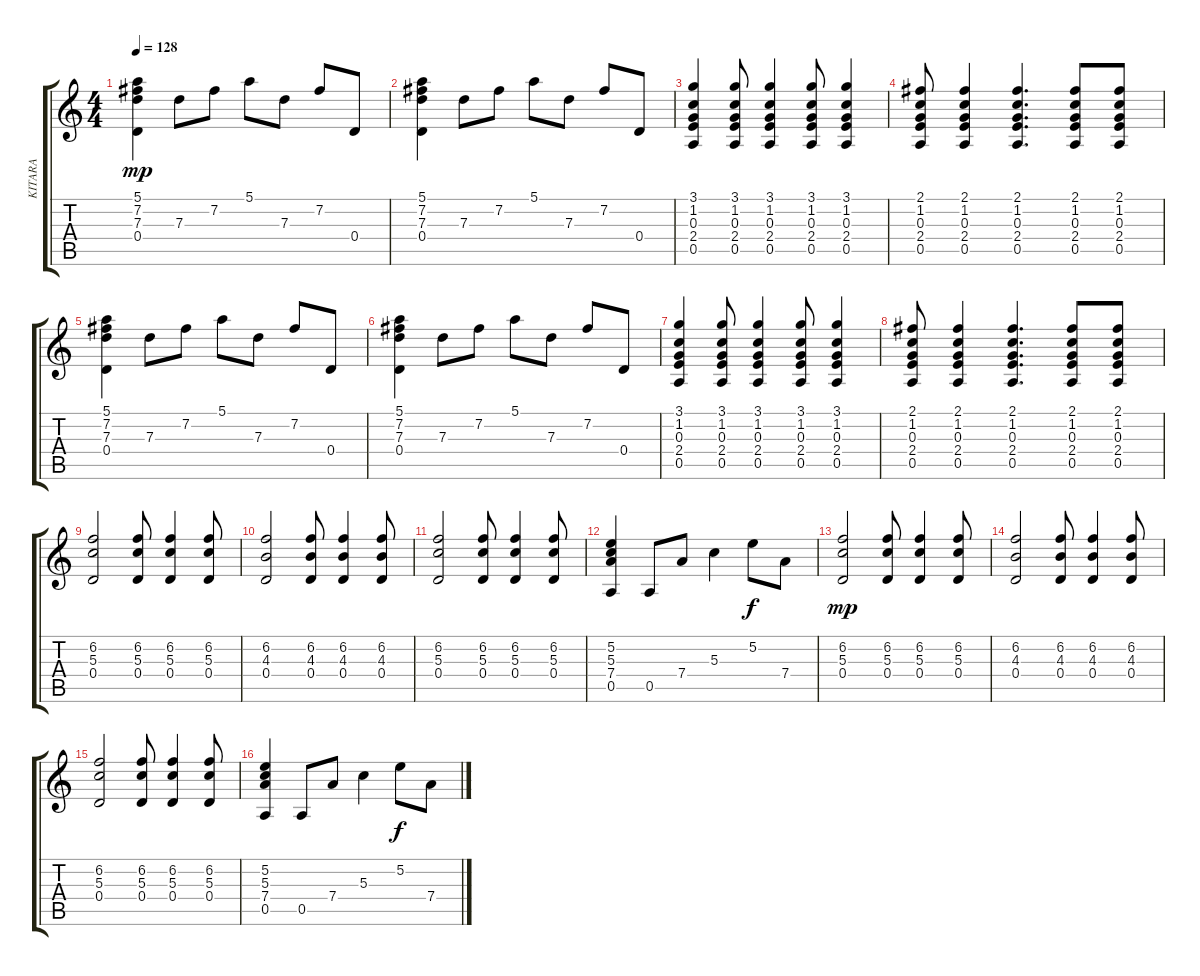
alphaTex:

\track ("KITARA" "KITARA") {instrument electricguitarmuted}
\staff {score tabs}
\tuning (E4 B3 G3 D3 A2 E2) {hide}
\ts (4 4)
\tempo 128
\clef g2
\ks c
(5.1 7.2 7.3 0.4).4{dy mp} 7.3.8 7.2.8 5.1.8 7.3.8 7.2.8 0.4.8 |
(5.1 7.2 7.3 0.4).4 7.3.8 7.2.8 5.1.8 7.3.8 7.2.8 0.4.8 |
(3.1 1.2 0.3 2.4 0.5).4 (3.1 1.2 0.3 2.4 0.5).8 (3.1 1.2 0.3 2.4 0.5).4 (3.1 1.2 0.3 2.4 0.5).8 (3.1 1.2 0.3 2.4 0.5).4 |
(2.1 1.2 0.3 2.4 0.5).8 (2.1 1.2 0.3 2.4 0.5).4 (2.1 1.2 0.3 2.4 0.5).4{d} (2.1 1.2 0.3 2.4 0.5).8 (2.1 1.2 0.3 2.4 0.5).8 |
(5.1 7.2 7.3 0.4).4 7.3.8 7.2.8 5.1.8 7.3.8 7.2.8 0.4.8 |
(5.1 7.2 7.3 0.4).4 7.3.8 7.2.8 5.1.8 7.3.8 7.2.8 0.4.8 |
(3.1 1.2 0.3 2.4 0.5).4 (3.1 1.2 0.3 2.4 0.5).8 (3.1 1.2 0.3 2.4 0.5).4 (3.1 1.2 0.3 2.4 0.5).8 (3.1 1.2 0.3 2.4 0.5).4 |
(2.1 1.2 0.3 2.4 0.5).8 (2.1 1.2 0.3 2.4 0.5).4 (2.1 1.2 0.3 2.4 0.5).4{d} (2.1 1.2 0.3 2.4 0.5).8 (2.1 1.2 0.3 2.4 0.5).8 |
(6.2 5.3 0.4).2 (6.2 5.3 0.4).8 (6.2 5.3 0.4).4 (6.2 5.3 0.4).8 |
(6.2 4.3 0.4).2 (6.2 4.3 0.4).8 (6.2 4.3 0.4).4 (6.2 4.3 0.4).8 |
(6.2 5.3 0.4).2 (6.2 5.3 0.4).8 (6.2 5.3 0.4).4 (6.2 5.3 0.4).8 |
(5.2 5.3 7.4 0.5).4 0.5.8 7.4.8 5.3.4 5.2.8{dy f} 7.4.8 |
(6.2 5.3 0.4).2{dy mp} (6.2 5.3 0.4).8 (6.2 5.3 0.4).4 (6.2 5.3 0.4).8 |
(6.2 4.3 0.4).2 (6.2 4.3 0.4).8 (6.2 4.3 0.4).4 (6.2 4.3 0.4).8 |
(6.2 5.3 0.4).2 (6.2 5.3 0.4).8 (6.2 5.3 0.4).4 (6.2 5.3 0.4).8 |
(5.2 5.3 7.4 0.5).4 0.5.8 7.4.8 5.3.4 5.2.8{dy f} 7.4.8
